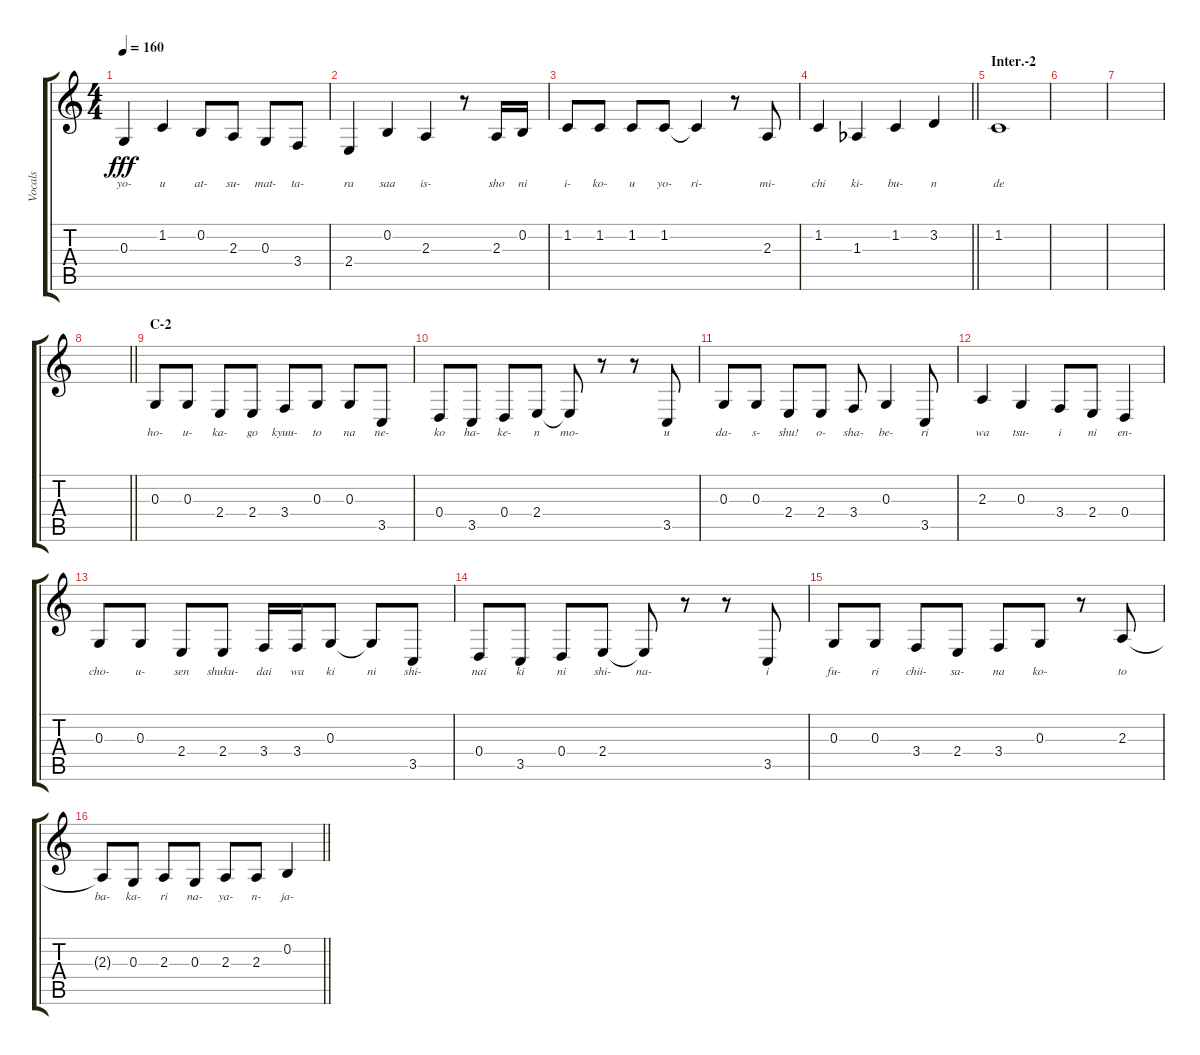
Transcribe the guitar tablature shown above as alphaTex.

\track ("Vocals" "Vocals") {instrument altosax}
\staff {score tabs}
\tuning (E4 B3 G3 D3 A2 E2) {hide}
\ts (4 4)
\tempo 160
\clef g2
\ks c
0.3.4{lyrics (0 "yo-") lyrics (1 "") lyrics (2 "") lyrics (3 "") lyrics (4 "") dy fff} 1.2.4{lyrics (0 "u") lyrics (1 "") lyrics (2 "") lyrics (3 "") lyrics (4 "")} 0.2.8{lyrics (0 "at-") lyrics (1 "") lyrics (2 "") lyrics (3 "") lyrics (4 "")} 2.3.8{lyrics (0 "su-") lyrics (1 "") lyrics (2 "") lyrics (3 "") lyrics (4 "")} 0.3.8{lyrics (0 "mat-") lyrics (1 "") lyrics (2 "") lyrics (3 "") lyrics (4 "")} 3.4.8{lyrics (0 "ta-") lyrics (1 "") lyrics (2 "") lyrics (3 "") lyrics (4 "")} |
2.4.4{lyrics (0 "ra") lyrics (1 "") lyrics (2 "") lyrics (3 "") lyrics (4 "")} 0.2.4{lyrics (0 "saa") lyrics (1 "") lyrics (2 "") lyrics (3 "") lyrics (4 "")} 2.3.4{lyrics (0 "is-") lyrics (1 "") lyrics (2 "") lyrics (3 "") lyrics (4 "")} r.8 2.3.16{lyrics (0 "sho") lyrics (1 "") lyrics (2 "") lyrics (3 "") lyrics (4 "")} 0.2.16{lyrics (0 "ni") lyrics (1 "") lyrics (2 "") lyrics (3 "") lyrics (4 "")} |
1.2.8{lyrics (0 "i-") lyrics (1 "") lyrics (2 "") lyrics (3 "") lyrics (4 "")} 1.2.8{lyrics (0 "ko-") lyrics (1 "") lyrics (2 "") lyrics (3 "") lyrics (4 "")} 1.2.8{lyrics (0 "u") lyrics (1 "") lyrics (2 "") lyrics (3 "") lyrics (4 "")} 1.2.8{lyrics (0 "yo-") lyrics (1 "") lyrics (2 "") lyrics (3 "") lyrics (4 "")} 1.2{t}.4{lyrics (0 "ri-") lyrics (1 "") lyrics (2 "") lyrics (3 "") lyrics (4 "")} r.8 2.3.8{lyrics (0 "mi-") lyrics (1 "") lyrics (2 "") lyrics (3 "") lyrics (4 "")} |
\barLineRight lightlight
1.2.4{lyrics (0 "chi") lyrics (1 "") lyrics (2 "") lyrics (3 "") lyrics (4 "")} 1.3{acc b}.4{lyrics (0 "ki-") lyrics (1 "") lyrics (2 "") lyrics (3 "") lyrics (4 "")} 1.2.4{lyrics (0 "bu-") lyrics (1 "") lyrics (2 "") lyrics (3 "") lyrics (4 "")} 3.2.4{lyrics (0 "n") lyrics (1 "") lyrics (2 "") lyrics (3 "") lyrics (4 "")} |
\section ("" "Inter.-2")
1.2.1{lyrics (0 "de") lyrics (1 "") lyrics (2 "") lyrics (3 "") lyrics (4 "")} |
|
|
\barLineRight lightlight
|
\section ("" "C-2")
0.3.8{lyrics (0 "ho-") lyrics (1 "") lyrics (2 "") lyrics (3 "") lyrics (4 "")} 0.3.8{lyrics (0 "u-") lyrics (1 "") lyrics (2 "") lyrics (3 "") lyrics (4 "")} 2.4.8{lyrics (0 "ka-") lyrics (1 "") lyrics (2 "") lyrics (3 "") lyrics (4 "")} 2.4.8{lyrics (0 "go") lyrics (1 "") lyrics (2 "") lyrics (3 "") lyrics (4 "")} 3.4.8{lyrics (0 "kyuu-") lyrics (1 "") lyrics (2 "") lyrics (3 "") lyrics (4 "")} 0.3.8{lyrics (0 "to") lyrics (1 "") lyrics (2 "") lyrics (3 "") lyrics (4 "")} 0.3.8{lyrics (0 "na") lyrics (1 "") lyrics (2 "") lyrics (3 "") lyrics (4 "")} 3.5.8{lyrics (0 "ne-") lyrics (1 "") lyrics (2 "") lyrics (3 "") lyrics (4 "")} |
0.4.8{lyrics (0 "ko") lyrics (1 "") lyrics (2 "") lyrics (3 "") lyrics (4 "")} 3.5.8{lyrics (0 "ha-") lyrics (1 "") lyrics (2 "") lyrics (3 "") lyrics (4 "")} 0.4.8{lyrics (0 "ke-") lyrics (1 "") lyrics (2 "") lyrics (3 "") lyrics (4 "")} 2.4.8{lyrics (0 "n") lyrics (1 "") lyrics (2 "") lyrics (3 "") lyrics (4 "")} 2.4{t}.8{lyrics (0 "mo-") lyrics (1 "") lyrics (2 "") lyrics (3 "") lyrics (4 "")} r.8 r.8 3.5.8{lyrics (0 "u") lyrics (1 "") lyrics (2 "") lyrics (3 "") lyrics (4 "")} |
0.3.8{lyrics (0 "da-") lyrics (1 "") lyrics (2 "") lyrics (3 "") lyrics (4 "")} 0.3.8{lyrics (0 "s-") lyrics (1 "") lyrics (2 "") lyrics (3 "") lyrics (4 "")} 2.4.8{lyrics (0 "shu!") lyrics (1 "") lyrics (2 "") lyrics (3 "") lyrics (4 "")} 2.4.8{lyrics (0 "o-") lyrics (1 "") lyrics (2 "") lyrics (3 "") lyrics (4 "")} 3.4.8{lyrics (0 "sha-") lyrics (1 "") lyrics (2 "") lyrics (3 "") lyrics (4 "")} 0.3.4{lyrics (0 "be-") lyrics (1 "") lyrics (2 "") lyrics (3 "") lyrics (4 "")} 3.5.8{lyrics (0 "ri") lyrics (1 "") lyrics (2 "") lyrics (3 "") lyrics (4 "")} |
2.3.4{lyrics (0 "wa") lyrics (1 "") lyrics (2 "") lyrics (3 "") lyrics (4 "")} 0.3.4{lyrics (0 "tsu-") lyrics (1 "") lyrics (2 "") lyrics (3 "") lyrics (4 "")} 3.4.8{lyrics (0 "i") lyrics (1 "") lyrics (2 "") lyrics (3 "") lyrics (4 "")} 2.4.8{lyrics (0 "ni") lyrics (1 "") lyrics (2 "") lyrics (3 "") lyrics (4 "")} 0.4.4{lyrics (0 "en-") lyrics (1 "") lyrics (2 "") lyrics (3 "") lyrics (4 "")} |
0.3.8{lyrics (0 "cho-") lyrics (1 "") lyrics (2 "") lyrics (3 "") lyrics (4 "")} 0.3.8{lyrics (0 "u-") lyrics (1 "") lyrics (2 "") lyrics (3 "") lyrics (4 "")} 2.4.8{lyrics (0 "sen") lyrics (1 "") lyrics (2 "") lyrics (3 "") lyrics (4 "")} 2.4.8{lyrics (0 "shuku-") lyrics (1 "") lyrics (2 "") lyrics (3 "") lyrics (4 "")} 3.4.16{lyrics (0 "dai") lyrics (1 "") lyrics (2 "") lyrics (3 "") lyrics (4 "")} 3.4.16{lyrics (0 "wa") lyrics (1 "") lyrics (2 "") lyrics (3 "") lyrics (4 "")} 0.3.8{lyrics (0 "ki") lyrics (1 "") lyrics (2 "") lyrics (3 "") lyrics (4 "")} 0.3{t}.8{lyrics (0 "ni") lyrics (1 "") lyrics (2 "") lyrics (3 "") lyrics (4 "")} 3.5.8{lyrics (0 "shi-") lyrics (1 "") lyrics (2 "") lyrics (3 "") lyrics (4 "")} |
0.4.8{lyrics (0 "nai") lyrics (1 "") lyrics (2 "") lyrics (3 "") lyrics (4 "")} 3.5.8{lyrics (0 "ki") lyrics (1 "") lyrics (2 "") lyrics (3 "") lyrics (4 "")} 0.4.8{lyrics (0 "ni") lyrics (1 "") lyrics (2 "") lyrics (3 "") lyrics (4 "")} 2.4.8{lyrics (0 "shi-") lyrics (1 "") lyrics (2 "") lyrics (3 "") lyrics (4 "")} 2.4{t}.8{lyrics (0 "na-") lyrics (1 "") lyrics (2 "") lyrics (3 "") lyrics (4 "")} r.8 r.8 3.5.8{lyrics (0 "i") lyrics (1 "") lyrics (2 "") lyrics (3 "") lyrics (4 "")} |
0.3.8{lyrics (0 "fu-") lyrics (1 "") lyrics (2 "") lyrics (3 "") lyrics (4 "")} 0.3.8{lyrics (0 "ri") lyrics (1 "") lyrics (2 "") lyrics (3 "") lyrics (4 "")} 3.4.8{lyrics (0 "chii-") lyrics (1 "") lyrics (2 "") lyrics (3 "") lyrics (4 "")} 2.4.8{lyrics (0 "sa-") lyrics (1 "") lyrics (2 "") lyrics (3 "") lyrics (4 "")} 3.4.8{lyrics (0 "na") lyrics (1 "") lyrics (2 "") lyrics (3 "") lyrics (4 "")} 0.3.8{lyrics (0 "ko-") lyrics (1 "") lyrics (2 "") lyrics (3 "") lyrics (4 "")} r.8 2.3.8{lyrics (0 "to") lyrics (1 "") lyrics (2 "") lyrics (3 "") lyrics (4 "")} |
\barLineRight lightlight
2.3{t}.8{lyrics (0 "ba-") lyrics (1 "") lyrics (2 "") lyrics (3 "") lyrics (4 "")} 0.3.8{lyrics (0 "ka-") lyrics (1 "") lyrics (2 "") lyrics (3 "") lyrics (4 "")} 2.3.8{lyrics (0 "ri") lyrics (1 "") lyrics (2 "") lyrics (3 "") lyrics (4 "")} 0.3.8{lyrics (0 "na-") lyrics (1 "") lyrics (2 "") lyrics (3 "") lyrics (4 "")} 2.3.8{lyrics (0 "ya-") lyrics (1 "") lyrics (2 "") lyrics (3 "") lyrics (4 "")} 2.3.8{lyrics (0 "n-") lyrics (1 "") lyrics (2 "") lyrics (3 "") lyrics (4 "")} 0.2.4{lyrics (0 "ja-") lyrics (1 "") lyrics (2 "") lyrics (3 "") lyrics (4 "")}
